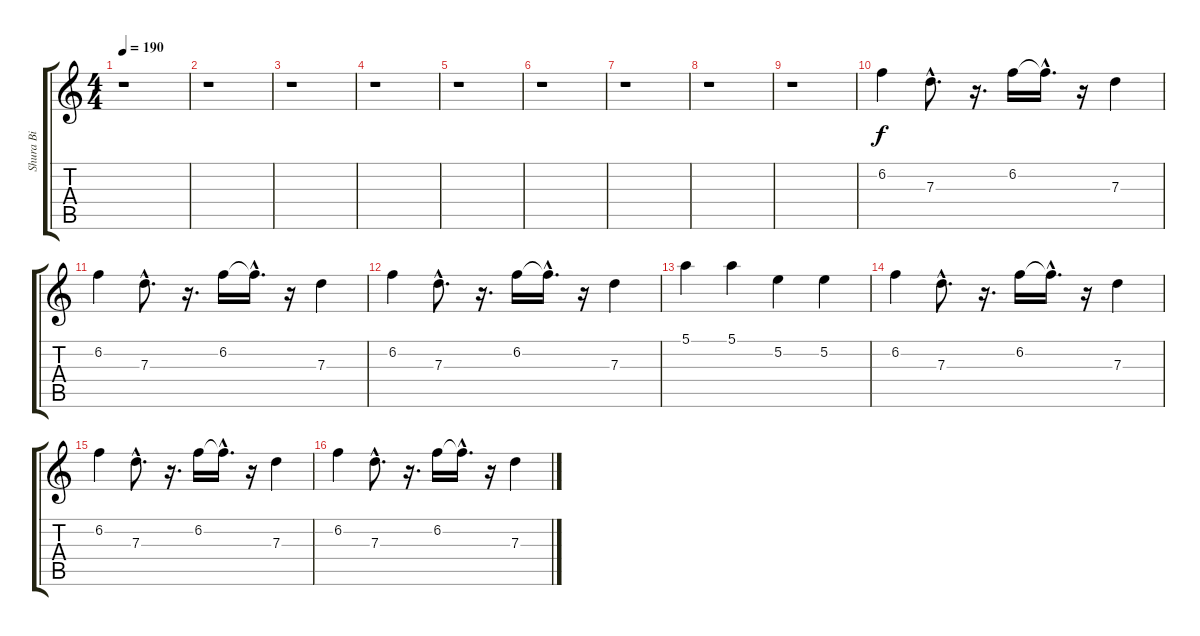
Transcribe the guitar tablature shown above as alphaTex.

\track ("Shura Bi" "Shura Bi") {instrument distortionguitar}
\staff {score tabs}
\tuning (E4 B3 G3 D3 A2 E2) {hide}
\ts (4 4)
\tempo 190
\clef g2
\ks c
r.1{dy f} |
r.1 |
r.1 |
r.1 |
r.1 |
r.1 |
r.1 |
r.1 |
r.1 |
6.2.4 7.3{hac}.8{d} r.16{d} 6.2.16 6.2{hac t}.16{d} r.16 7.3.4 |
6.2.4 7.3{hac}.8{d} r.16{d} 6.2.16 6.2{hac t}.16{d} r.16 7.3.4 |
6.2.4 7.3{hac}.8{d} r.16{d} 6.2.16 6.2{hac t}.16{d} r.16 7.3.4 |
5.1.4 5.1.4 5.2.4 5.2.4 |
6.2.4 7.3{hac}.8{d} r.16{d} 6.2.16 6.2{hac t}.16{d} r.16 7.3.4 |
6.2.4 7.3{hac}.8{d} r.16{d} 6.2.16 6.2{hac t}.16{d} r.16 7.3.4 |
6.2.4 7.3{hac}.8{d} r.16{d} 6.2.16 6.2{hac t}.16{d} r.16 7.3.4
